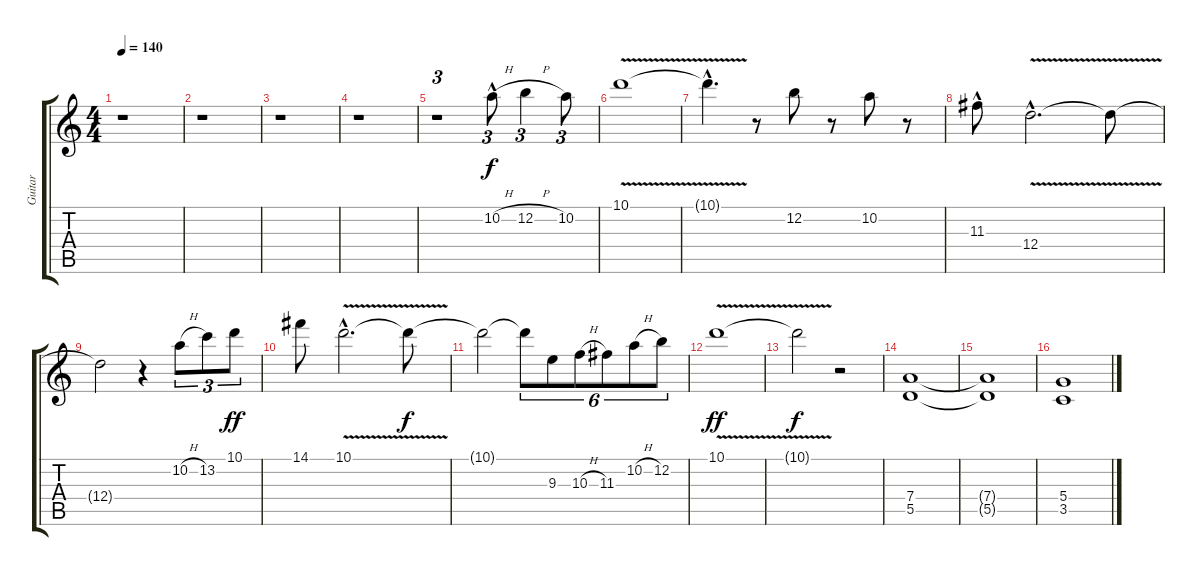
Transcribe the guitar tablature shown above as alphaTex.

\track ("Guitar" "Guitar") {instrument distortionguitar}
\staff {score tabs}
\tuning (E4 B3 G3 D3 A2 E2) {hide}
\ts (4 4)
\tempo 140
\clef g2
\ks c
r.1{dy f} |
r.1 |
r.1 |
r.1 |
r.1{tu (3 2)} 10.2{h hac}.8{tu (3 2)} 12.2{h}.4{tu (3 2)} 10.2.8{tu (3 2)} |
10.1{v}.1 |
10.1{hac t}.4{d} r.8 12.2.8 r.8 10.2.8 r.8 |
11.3{hac}.8 12.4{v hac}.2{d} 12.4{t}.8 |
12.4{t}.2 r.4 10.2{h}.8{tu (3 2)} 13.2.8{tu (3 2)} 10.1.8{tu (3 2) dy ff} |
14.1.8 10.1{v hac}.2{d} 10.1{t}.8{dy f} |
10.1{t}.2 10.1{t}.8{tu (6 4)} 9.3.8{tu (6 4)} 10.3{h}.8{tu (6 4)} 11.3.8{tu (6 4)} 10.2{h}.8{tu (6 4)} 12.2.8{tu (6 4)} |
10.1{v}.1{dy ff} |
10.1{t}.2{dy f} r.2 |
(7.4 5.5).1 |
(7.4{t} 5.5{t}).1 |
(5.4 3.5).1
